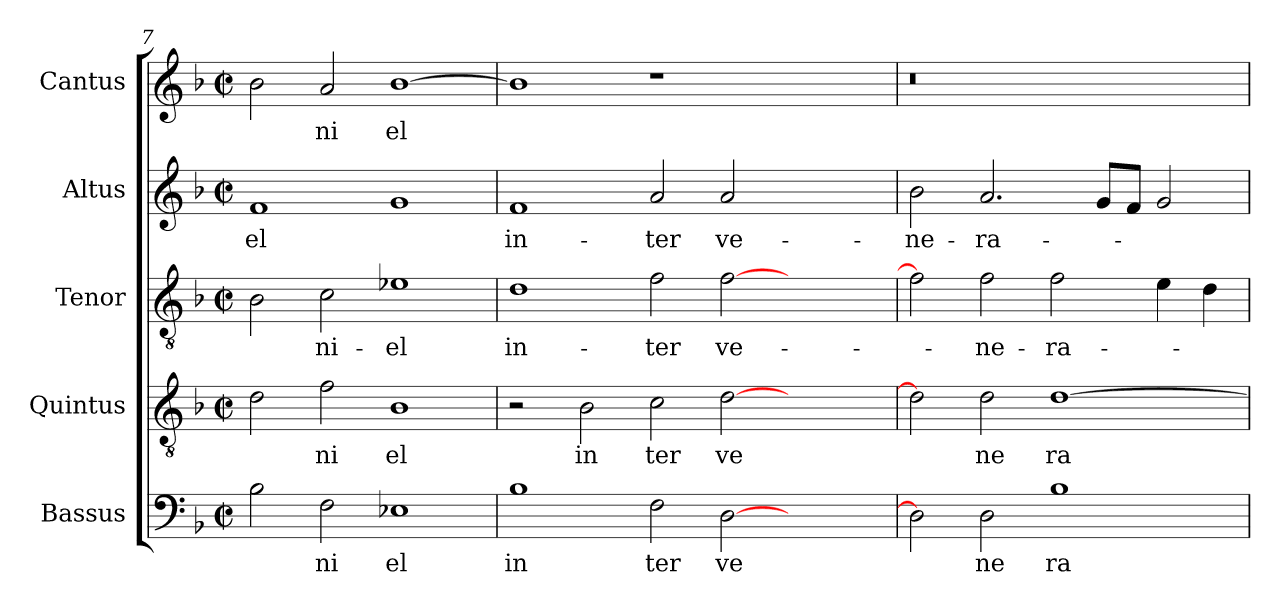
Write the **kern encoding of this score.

**kern	**text	**kern	**text	**kern	**text	**kern	**text	**kern	**text
*part5	*part5	*part4	*part4	*part3	*part3	*part2	*part2	*part1	*part1
*staff5	*staff5	*staff4	*staff4	*staff3	*staff3	*staff2	*staff2	*staff1	*staff1
*I"Bassus	*	*I"Quintus	*	*I"Tenor	*	*I"Altus	*	*I"Cantus	*
*clefF4	*	*clefGv2	*	*clefGv2	*	*clefG2	*	*clefG2	*
*k[b-]	*	*k[b-]	*	*k[b-]	*	*k[b-]	*	*k[b-]	*
*F:	*	*F:	*	*F:	*	*F:	*	*F:	*
*M2/2	*	*M2/2	*	*M2/2	*	*M2/2	*	*M2/2	*
*met(c|)	*	*met(c|)	*	*met(c|)	*	*met(c|)	*	*met(c|)	*
=7	=7	=7	=7	=7	=7	=7	=7	=7	=7
!	!	!	!	!	!	!	!LO:LY:b:cj	!	!
2B-\	.	2d\	.	2B-\	.	1f	-el	2b-\	.
!	!LO:LY:b:cj	!	!LO:LY:b:cj	!	!LO:LY:b:cj	!	!	!	!LO:LY:b:cj
2F\	ni	2f\	ni	2c\	-ni-	.	.	2a/	ni
!	!LO:LY:b:cj	!	!LO:LY:b:cj	!	!LO:LY:b:cj	!	!	!	!LO:LY:b:cj
1E-X	el	1B-	el	1e-X	-el	1g	.	[>1b-	el
=8	=8	=8	=8	=8	=8	=8	=8	=8	=8
!	!LO:LY:b:cj	!	!	!	!LO:LY:b:cj	!	!LO:LY:b:cj	!	!
1B-	in	2r	.	1d	in-	1f	in-	1b-]	.
!	!	!	!LO:LY:b:cj	!	!	!	!	!	!
.	.	2B-\	in	.	.	.	.	.	.
!	!LO:LY:b:cj	!	!LO:LY:b:cj	!	!LO:LY:b:cj	!	!LO:LY:b:cj	!LO:N:vis=1	!
2F\	ter	2c\	ter	2f\	-ter	2a/	-ter	0r	.
!	!LO:LY:b:cj	!	!LO:LY:b:cj	!	!LO:LY:b:cj	!	!LO:LY:b:cj	!	!
[>2D\	ve	[>2d\	ve	[>2f\	ve-	2a/	ve-	.	.
1ryy	.	1ryy	.	1ryy	.	1ryy	.	.	.
=9	=9	=9	=9	=9	=9	=9	=9	=9	=9
!	!	!	!	!	!	!	!LO:LY:b:cj	!	!
2D\]	.	2d\]	.	2f\]	.	2b-\	-ne-	0r	.
!	!LO:LY:b:cj	!	!LO:LY:b:cj	!	!LO:LY:b:cj	!	!LO:LY:b:cj	!	!
2D\	ne	2d\	ne	2f\	-ne-	2.a/	-ra-	.	.
!	!LO:LY:b:cj	!	!LO:LY:b:cj	!	!LO:LY:b:cj	!	!	!	!
1B-	ra	[>1d	ra	2f\	-ra-	.	.	.	.
.	.	.	.	.	.	8g/L	.	.	.
.	.	.	.	.	.	8f/J	.	.	.
.	.	.	.	4e\	.	2g/	.	.	.
.	.	.	.	4d\	.	.	.	.	.
=	=	=	=	=	=	=	=	=	=
*-	*-	*-	*-	*-	*-	*-	*-	*-	*-
